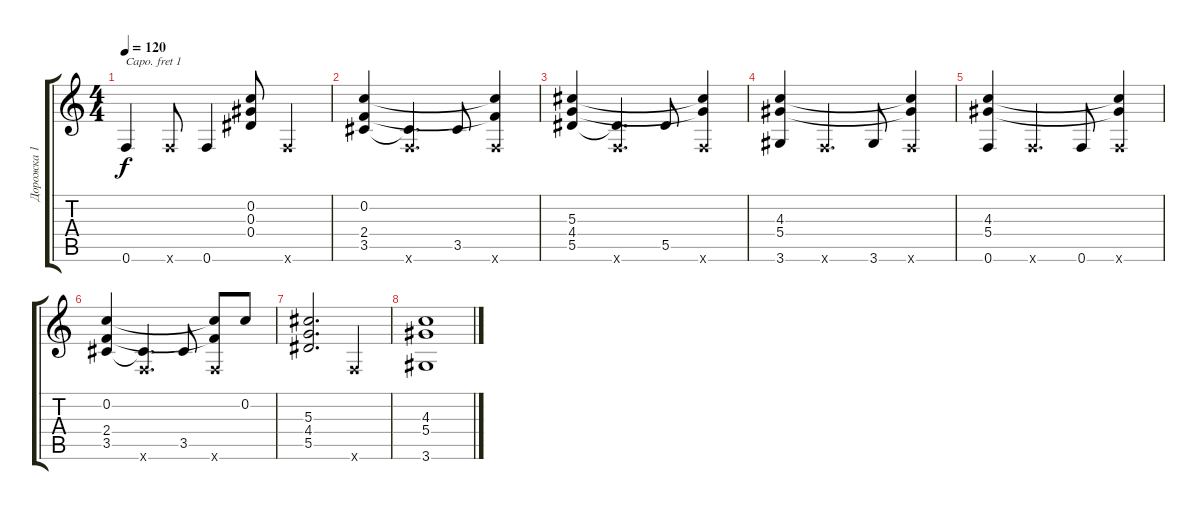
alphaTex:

\track ("Дорожка 1" "Дорожка 1") {instrument acousticguitarsteel}
\staff {score tabs}
\capo 1
\tuning (E4 B3 G3 D3 A2 E2) {hide}
\ts (4 4)
\tempo 120
\clef g2
\ks c
0.6.4{dy f} 0.6{x}.8 0.6.4 (0.2 0.3 0.4).8 0.6{x}.4 |
(0.2 2.4 3.5).4 (3.5{t} 0.6{x}).4{d} 3.5.8 (0.2{t} 2.4{t} 0.6{x}).4 |
(5.3 4.4 5.5).4 (5.5{t} 0.6{x}).4{d} 5.5.8 (5.3{t} 4.4{t} 0.6{x}).4 |
(4.3 5.4 3.6).4 0.6{x}.4{d} 3.6.8 (4.3{t} 5.4{t} 0.6{x}).4 |
(4.3 5.4 0.6).4 0.6{x}.4{d} 0.6.8 (4.3{t} 5.4{t} 0.6{x}).4 |
(0.2 2.4 3.5).4 (3.5{t} 0.6{x}).4{d} 3.5.8 (0.2{t} 2.4{t} 0.6{x}).8 0.2.8 |
(5.3 4.4 5.5).2{d} 0.6{x}.4 |
(4.3 5.4 3.6).1
